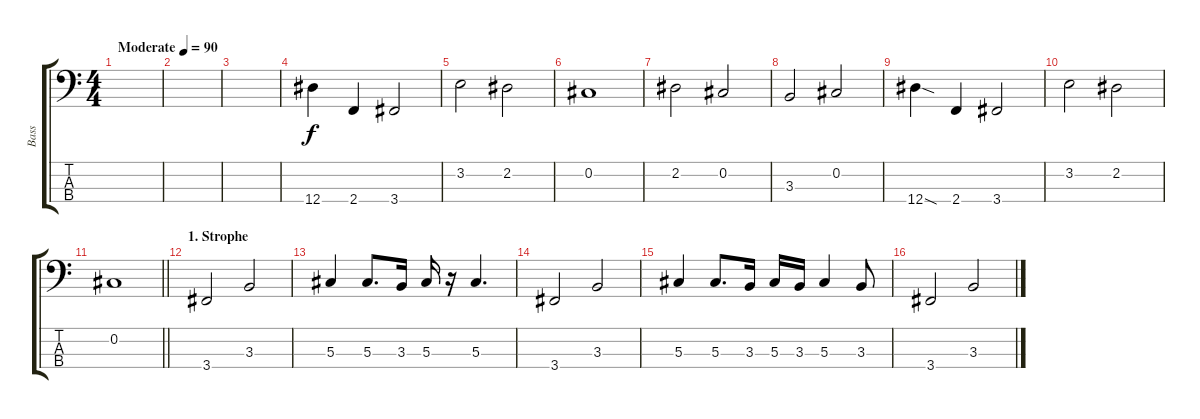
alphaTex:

\track ("Bass" "Bass") {instrument electricbassfinger}
\staff {score tabs}
\tuning (Gb2 Db2 Ab1 Eb1) {hide}
\ts (4 4)
\tempo (90 "Moderate")
\clef f4
\ks c
|
|
|
12.4.4 2.4.4 3.4.2 |
3.2.2 2.2.2 |
0.2.1 |
2.2.2 0.2.2 |
3.3.2 0.2.2 |
12.4{sod}.4 2.4.4 3.4.2 |
3.2.2 2.2.2 |
\barLineRight lightlight
0.2.1 |
\section ("" "1. Strophe")
3.4.2 3.3.2 |
5.3.4 5.3.8{d} 3.3.16 5.3.16 r.16 5.3.4{d} |
3.4.2 3.3.2 |
5.3.4 5.3.8{d} 3.3.16 5.3.16 3.3.16 5.3.4 3.3.8 |
3.4.2 3.3.2
